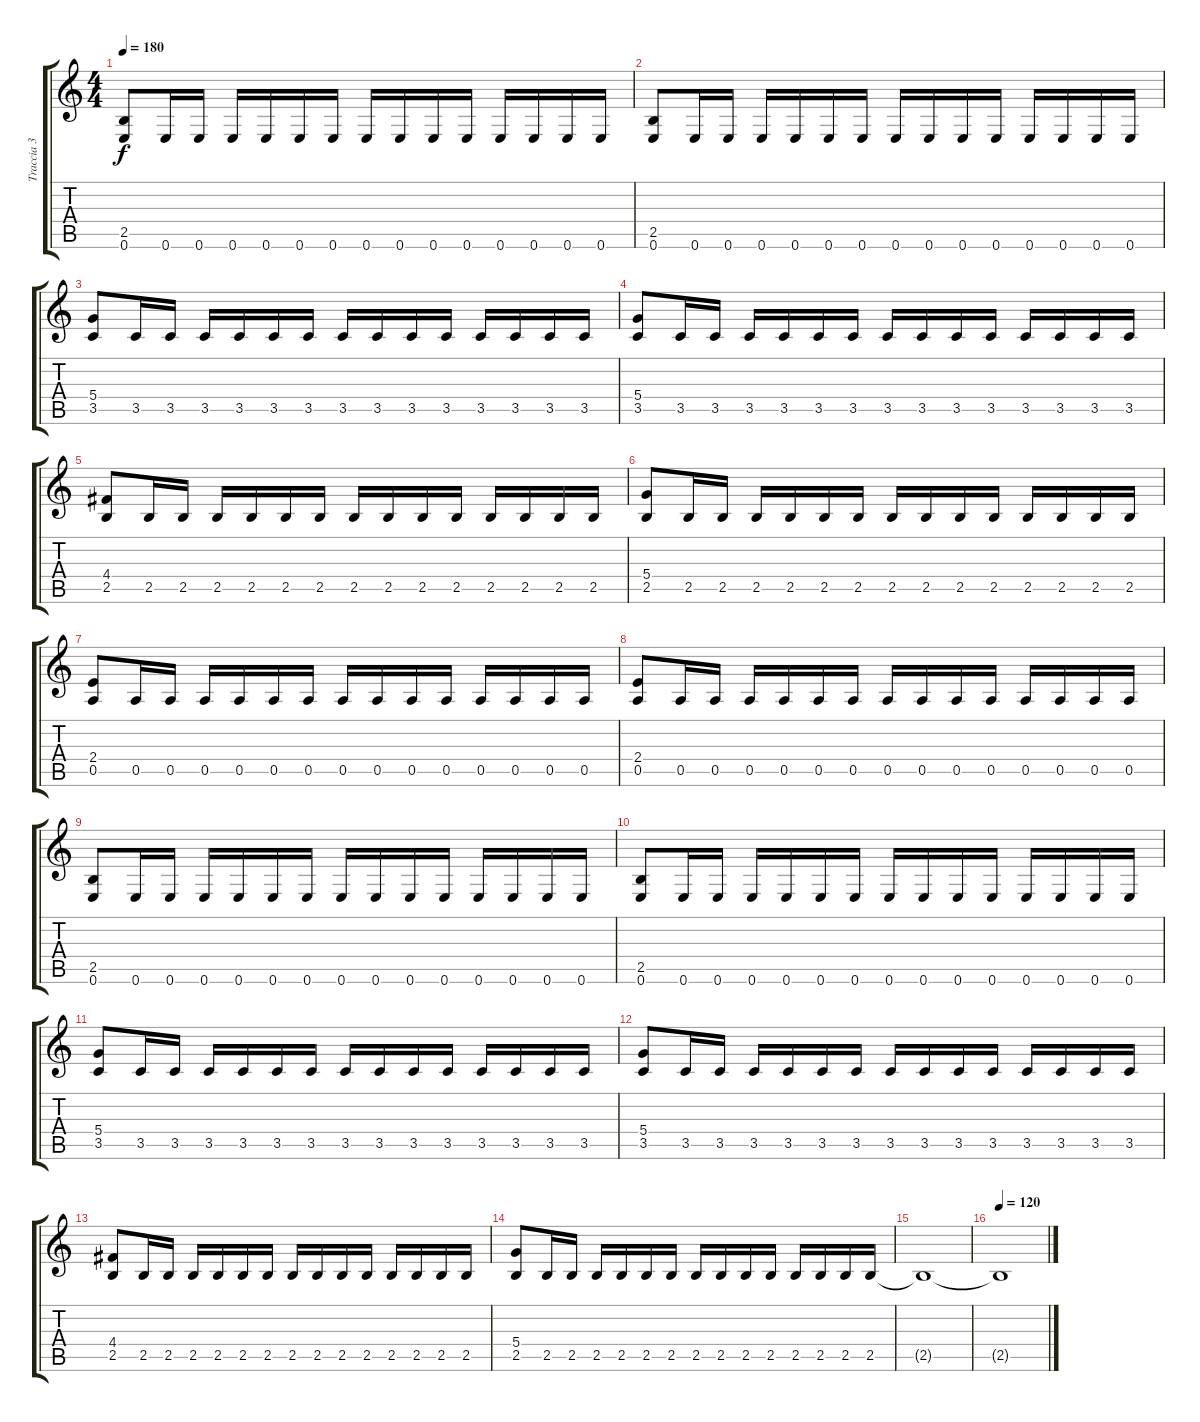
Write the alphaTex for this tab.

\track ("Traccia 3" "Traccia 3") {instrument distortionguitar}
\staff {score tabs}
\tuning (E4 B3 G3 D3 A2 E2) {hide}
\ts (4 4)
\tempo 180
\clef g2
\ks c
(2.5 0.6).8{dy f} 0.6.16 0.6.16 0.6.16 0.6.16 0.6.16 0.6.16 0.6.16 0.6.16 0.6.16 0.6.16 0.6.16 0.6.16 0.6.16 0.6.16 |
(2.5 0.6).8 0.6.16 0.6.16 0.6.16 0.6.16 0.6.16 0.6.16 0.6.16 0.6.16 0.6.16 0.6.16 0.6.16 0.6.16 0.6.16 0.6.16 |
(5.4 3.5).8 3.5.16 3.5.16 3.5.16 3.5.16 3.5.16 3.5.16 3.5.16 3.5.16 3.5.16 3.5.16 3.5.16 3.5.16 3.5.16 3.5.16 |
(5.4 3.5).8 3.5.16 3.5.16 3.5.16 3.5.16 3.5.16 3.5.16 3.5.16 3.5.16 3.5.16 3.5.16 3.5.16 3.5.16 3.5.16 3.5.16 |
(4.4 2.5).8 2.5.16 2.5.16 2.5.16 2.5.16 2.5.16 2.5.16 2.5.16 2.5.16 2.5.16 2.5.16 2.5.16 2.5.16 2.5.16 2.5.16 |
(5.4 2.5).8 2.5.16 2.5.16 2.5.16 2.5.16 2.5.16 2.5.16 2.5.16 2.5.16 2.5.16 2.5.16 2.5.16 2.5.16 2.5.16 2.5.16 |
(2.4 0.5).8 0.5.16 0.5.16 0.5.16 0.5.16 0.5.16 0.5.16 0.5.16 0.5.16 0.5.16 0.5.16 0.5.16 0.5.16 0.5.16 0.5.16 |
(2.4 0.5).8 0.5.16 0.5.16 0.5.16 0.5.16 0.5.16 0.5.16 0.5.16 0.5.16 0.5.16 0.5.16 0.5.16 0.5.16 0.5.16 0.5.16 |
(2.5 0.6).8 0.6.16 0.6.16 0.6.16 0.6.16 0.6.16 0.6.16 0.6.16 0.6.16 0.6.16 0.6.16 0.6.16 0.6.16 0.6.16 0.6.16 |
(2.5 0.6).8 0.6.16 0.6.16 0.6.16 0.6.16 0.6.16 0.6.16 0.6.16 0.6.16 0.6.16 0.6.16 0.6.16 0.6.16 0.6.16 0.6.16 |
(5.4 3.5).8 3.5.16 3.5.16 3.5.16 3.5.16 3.5.16 3.5.16 3.5.16 3.5.16 3.5.16 3.5.16 3.5.16 3.5.16 3.5.16 3.5.16 |
(5.4 3.5).8 3.5.16 3.5.16 3.5.16 3.5.16 3.5.16 3.5.16 3.5.16 3.5.16 3.5.16 3.5.16 3.5.16 3.5.16 3.5.16 3.5.16 |
(4.4 2.5).8 2.5.16 2.5.16 2.5.16 2.5.16 2.5.16 2.5.16 2.5.16 2.5.16 2.5.16 2.5.16 2.5.16 2.5.16 2.5.16 2.5.16 |
(5.4 2.5).8 2.5.16 2.5.16 2.5.16 2.5.16 2.5.16 2.5.16 2.5.16 2.5.16 2.5.16 2.5.16 2.5.16 2.5.16 2.5.16 2.5.16 |
2.5{t}.1 |
\tempo 120
2.5{t}.1
